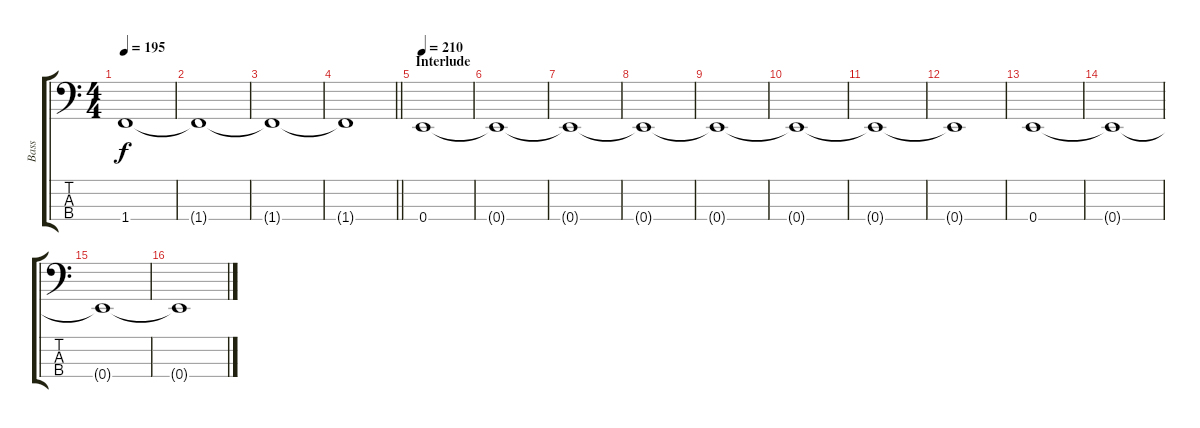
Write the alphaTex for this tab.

\track ("Bass" "Bass") {instrument electricbassfinger}
\staff {score tabs}
\tuning (G2 D2 A1 E1) {hide}
\ts (4 4)
\tempo 195
\clef f4
\ks c
1.4.1{dy f} |
1.4{t}.1 |
1.4{t}.1 |
\barLineRight lightlight
1.4{t}.1 |
\section ("" "Interlude")
\tempo 210
0.4.1 |
0.4{t}.1 |
0.4{t}.1 |
0.4{t}.1 |
0.4{t}.1 |
0.4{t}.1 |
0.4{t}.1 |
0.4{t}.1 |
0.4.1 |
0.4{t}.1 |
0.4{t}.1 |
0.4{t}.1
